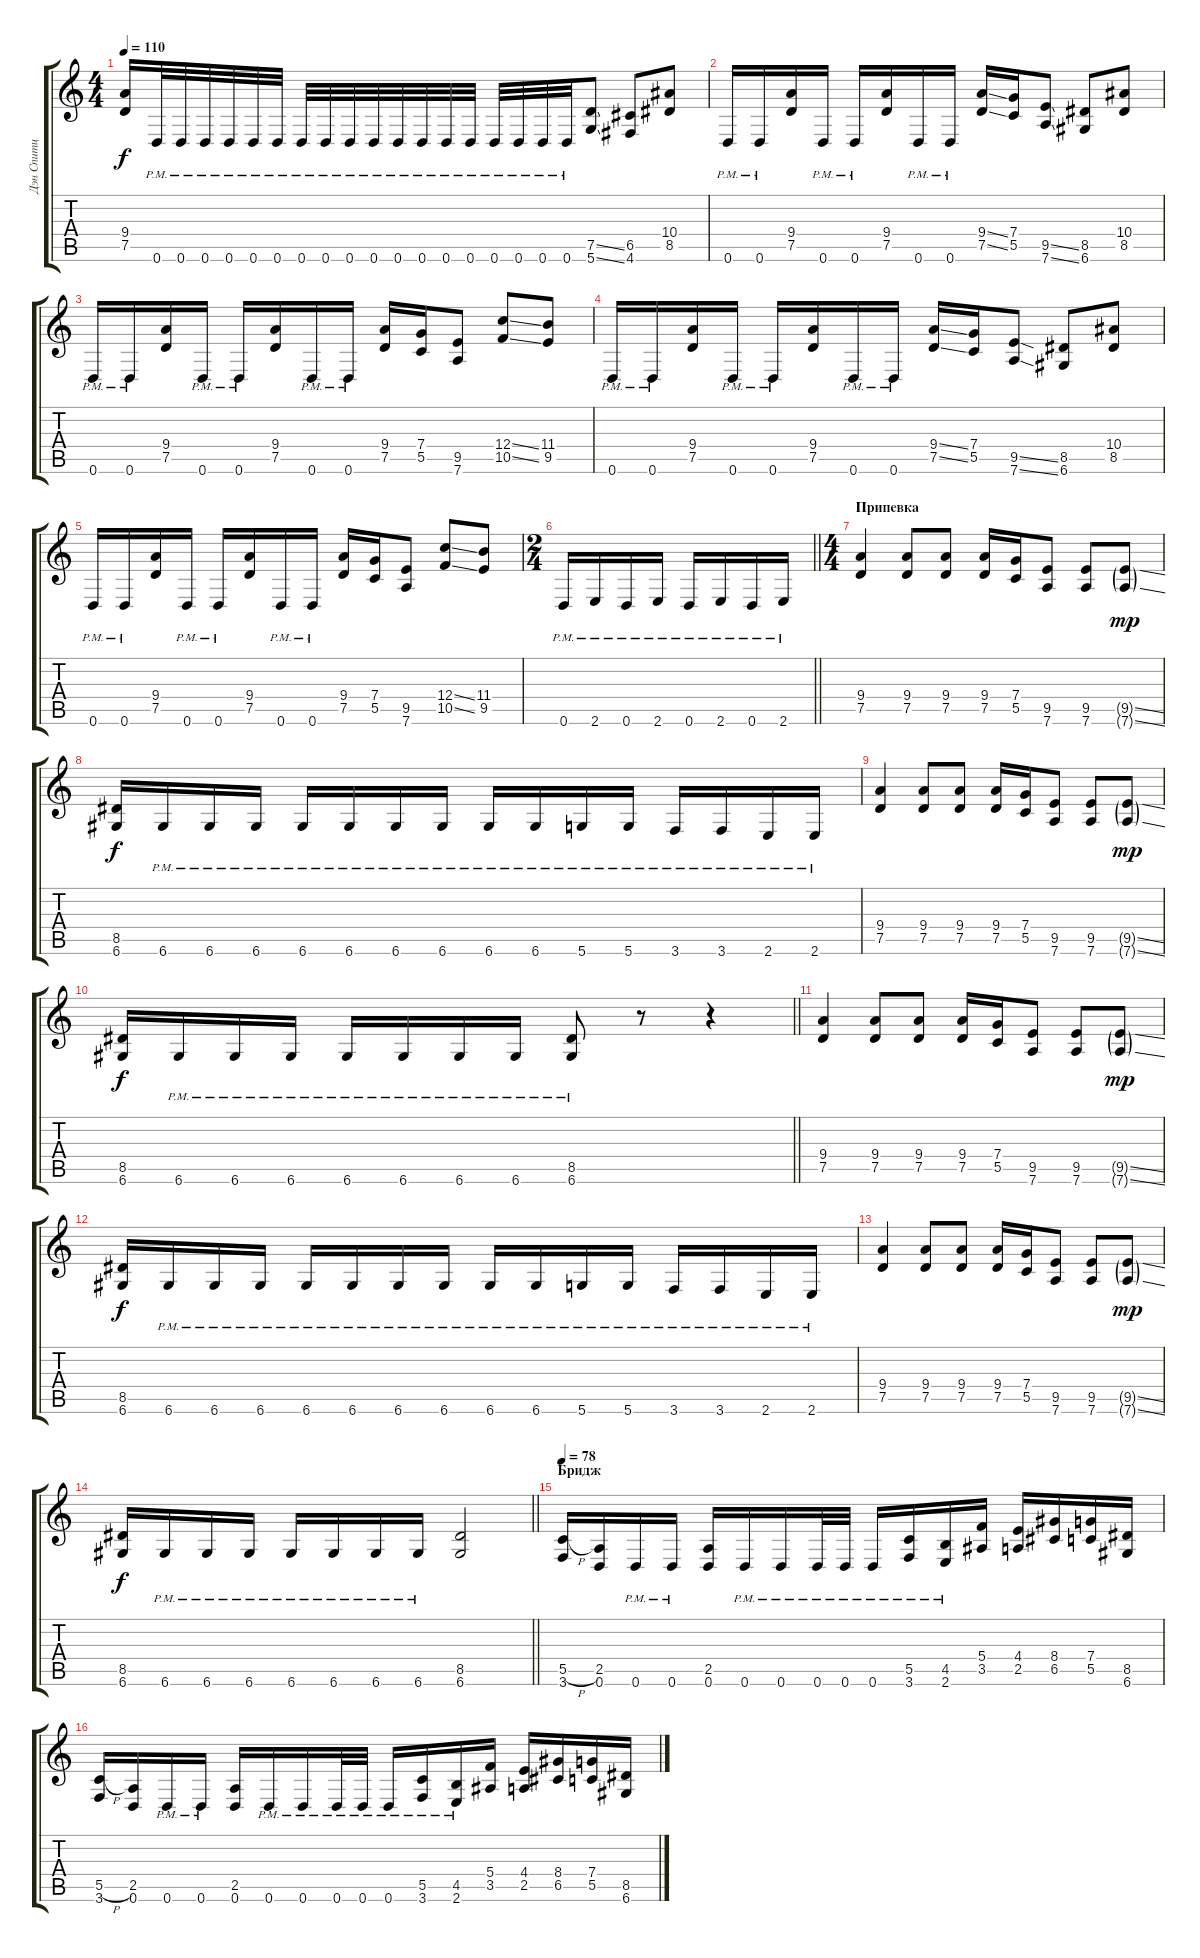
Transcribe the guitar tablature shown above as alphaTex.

\track ("Дэн Спитц" "Дэн Спитц") {instrument distortionguitar}
\staff {score tabs}
\tuning (D4 A3 F3 C3 G2 D2) {hide}
\ts (4 4)
\tempo 110
\clef g2
\ks c
(9.4 7.5).16{dy f} 0.6{pm}.32 0.6{pm}.32 0.6{pm}.32 0.6{pm}.32 0.6{pm}.32 0.6{pm}.32 0.6{pm}.32 0.6{pm}.32 0.6{pm}.32 0.6{pm}.32 0.6{pm}.32 0.6{pm}.32 0.6{pm}.32 0.6{pm}.32 0.6{pm}.32 0.6{pm}.32 0.6{pm}.32 0.6{pm}.32 (7.5{ss} 5.6{ss}).8 (6.5 4.6).8 (10.4 8.5).8 |
0.6{pm}.16 0.6{pm}.16 (9.4 7.5).16 0.6{pm}.16 0.6{pm}.16 (9.4 7.5).16 0.6{pm}.16 0.6{pm}.16 (9.4{ss} 7.5{ss}).16 (7.4 5.5).16 (9.5{ss} 7.6{ss}).8 (8.5 6.6).8 (10.4 8.5).8 |
0.6{pm}.16 0.6{pm}.16 (9.4 7.5).16 0.6{pm}.16 0.6{pm}.16 (9.4 7.5).16 0.6{pm}.16 0.6{pm}.16 (9.4 7.5).16 (7.4 5.5).16 (9.5 7.6).8 (12.4{ss} 10.5{ss}).8 (11.4 9.5).8 |
0.6{pm}.16 0.6{pm}.16 (9.4 7.5).16 0.6{pm}.16 0.6{pm}.16 (9.4 7.5).16 0.6{pm}.16 0.6{pm}.16 (9.4{ss} 7.5{ss}).16 (7.4 5.5).16 (9.5{ss} 7.6{ss}).8 (8.5 6.6).8 (10.4 8.5).8 |
0.6{pm}.16 0.6{pm}.16 (9.4 7.5).16 0.6{pm}.16 0.6{pm}.16 (9.4 7.5).16 0.6{pm}.16 0.6{pm}.16 (9.4 7.5).16 (7.4 5.5).16 (9.5 7.6).8 (12.4{ss} 10.5{ss}).8 (11.4 9.5).8 |
\ts (2 4)
\barLineRight lightlight
0.6{pm}.16 2.6{pm}.16 0.6{pm}.16 2.6{pm}.16 0.6{pm}.16 2.6{pm}.16 0.6{pm}.16 2.6{pm}.16 |
\ts (4 4)
\section ("" "Припевка")
(9.4 7.5).4 (9.4 7.5).8 (9.4 7.5).8 (9.4 7.5).16 (7.4 5.5).16 (9.5 7.6).8 (9.5 7.6).8 (9.5{ss g} 7.6{ss g}).8{dy mp} |
(8.5 6.6).16{dy f} 6.6{pm}.16 6.6{pm}.16 6.6{pm}.16 6.6{pm}.16 6.6{pm}.16 6.6{pm}.16 6.6{pm}.16 6.6{pm}.16 6.6{pm}.16 5.6{pm}.16 5.6{pm}.16 3.6{pm}.16 3.6{pm}.16 2.6{pm}.16 2.6{pm}.16 |
(9.4 7.5).4 (9.4 7.5).8 (9.4 7.5).8 (9.4 7.5).16 (7.4 5.5).16 (9.5 7.6).8 (9.5 7.6).8 (9.5{ss g} 7.6{ss g}).8{dy mp} |
\barLineRight lightlight
(8.5 6.6).16{dy f} 6.6{pm}.16 6.6{pm}.16 6.6{pm}.16 6.6{pm}.16 6.6{pm}.16 6.6{pm}.16 6.6{pm}.16 (8.5 6.6{pm}).8 r.8 r.4 |
(9.4 7.5).4 (9.4 7.5).8 (9.4 7.5).8 (9.4 7.5).16 (7.4 5.5).16 (9.5 7.6).8 (9.5 7.6).8 (9.5{ss g} 7.6{ss g}).8{dy mp} |
(8.5 6.6).16{dy f} 6.6{pm}.16 6.6{pm}.16 6.6{pm}.16 6.6{pm}.16 6.6{pm}.16 6.6{pm}.16 6.6{pm}.16 6.6{pm}.16 6.6{pm}.16 5.6{pm}.16 5.6{pm}.16 3.6{pm}.16 3.6{pm}.16 2.6{pm}.16 2.6{pm}.16 |
(9.4 7.5).4 (9.4 7.5).8 (9.4 7.5).8 (9.4 7.5).16 (7.4 5.5).16 (9.5 7.6).8 (9.5 7.6).8 (9.5{ss g} 7.6{ss g}).8{dy mp} |
\barLineRight lightlight
(8.5 6.6).16{dy f} 6.6{pm}.16 6.6{pm}.16 6.6{pm}.16 6.6{pm}.16 6.6{pm}.16 6.6{pm}.16 6.6{pm}.16 (8.5 6.6).2 |
\section ("" "Бридж")
\tempo 78
(5.5{h} 3.6).16 (2.5 0.6).16 0.6{pm}.16 0.6{pm}.16 (2.5 0.6).16 0.6{pm}.16 0.6{pm}.16 0.6{pm}.32 0.6{pm}.32 0.6{pm}.16 (5.5 3.6{pm}).16 (4.5 2.6{pm}).16 (5.4 3.5).16 (4.4 2.5).16 (8.4 6.5).16 (7.4 5.5).16 (8.5 6.6).16 |
(5.5{h} 3.6).16 (2.5 0.6).16 0.6{pm}.16 0.6{pm}.16 (2.5 0.6).16 0.6{pm}.16 0.6{pm}.16 0.6{pm}.32 0.6{pm}.32 0.6{pm}.16 (5.5 3.6{pm}).16 (4.5 2.6{pm}).16 (5.4 3.5).16 (4.4 2.5).16 (8.4 6.5).16 (7.4 5.5).16 (8.5 6.6).16
